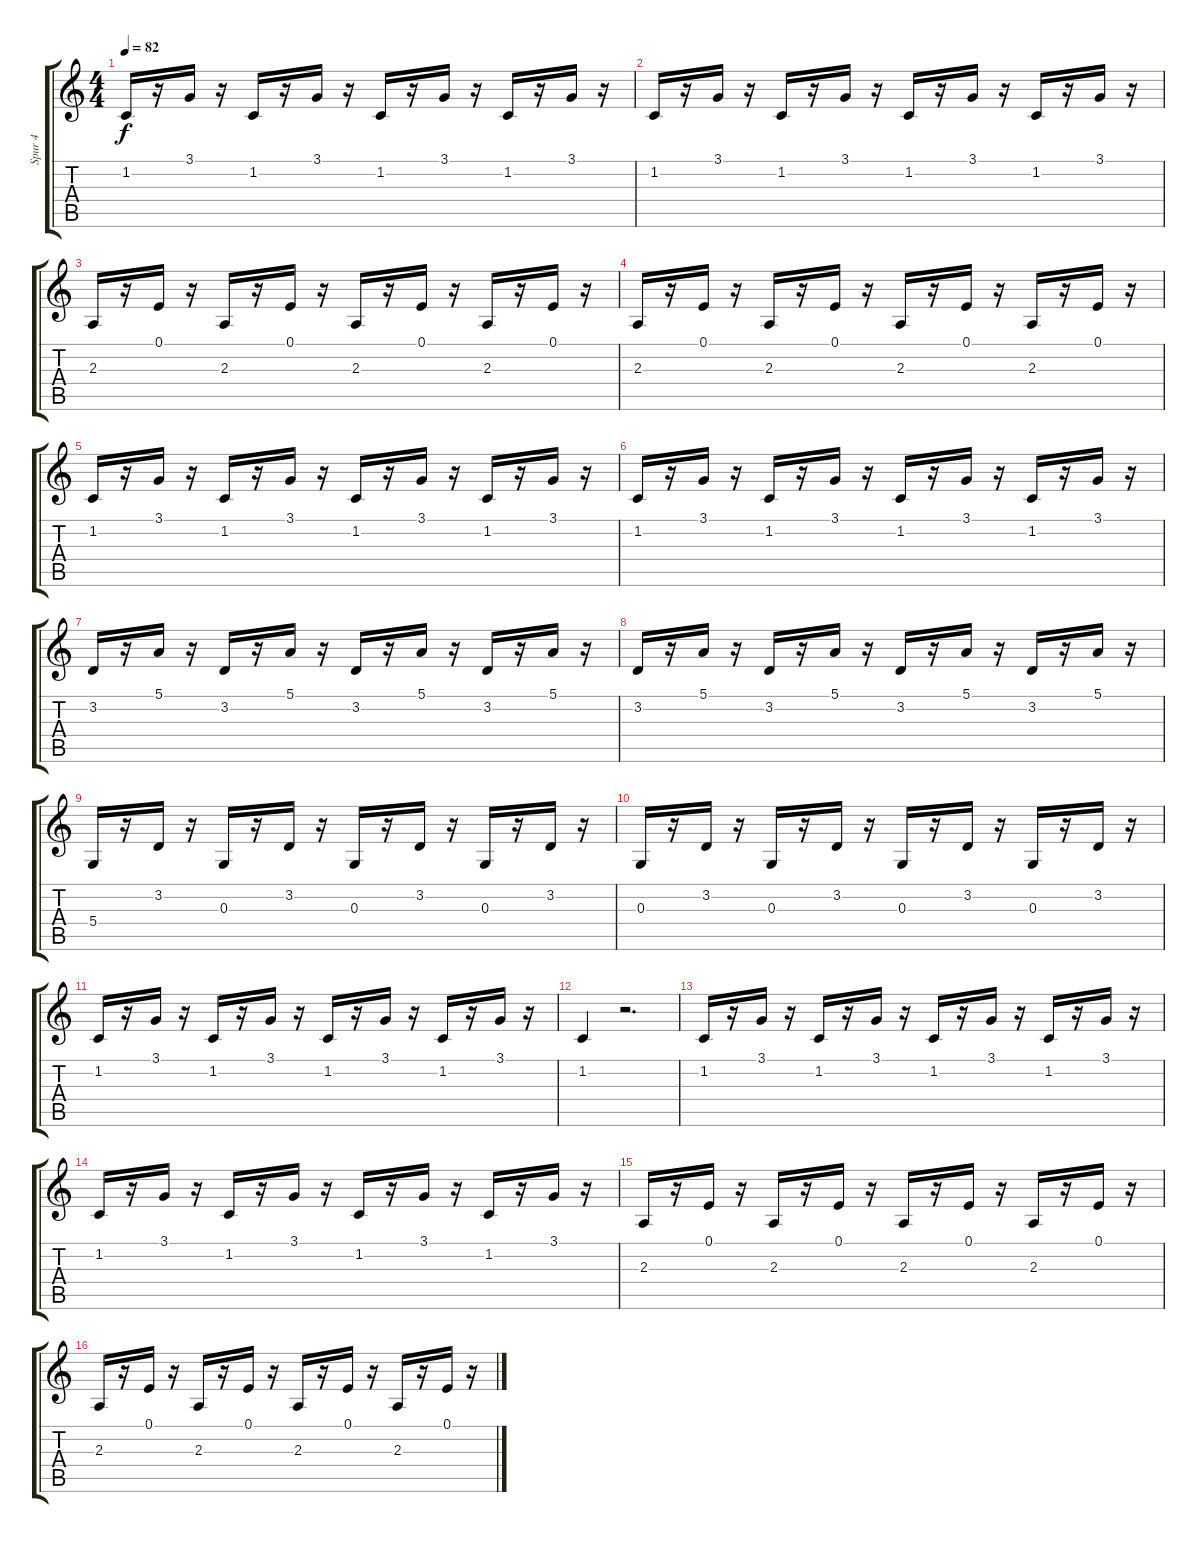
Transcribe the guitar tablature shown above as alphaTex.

\track ("Spur 4" "Spur 4") {instrument electricgrandpiano}
\staff {score tabs}
\tuning (E4 B3 G3 D3 A2 E2) {hide}
\ts (4 4)
\tempo 82
\clef g2
\ks c
1.2.16{dy f} r.16 3.1.16 r.16 1.2.16 r.16 3.1.16 r.16 1.2.16 r.16 3.1.16 r.16 1.2.16 r.16 3.1.16 r.16 |
1.2.16 r.16 3.1.16 r.16 1.2.16 r.16 3.1.16 r.16 1.2.16 r.16 3.1.16 r.16 1.2.16 r.16 3.1.16 r.16 |
2.3.16 r.16 0.1.16 r.16 2.3.16 r.16 0.1.16 r.16 2.3.16 r.16 0.1.16 r.16 2.3.16 r.16 0.1.16 r.16 |
2.3.16 r.16 0.1.16 r.16 2.3.16 r.16 0.1.16 r.16 2.3.16 r.16 0.1.16 r.16 2.3.16 r.16 0.1.16 r.16 |
1.2.16 r.16 3.1.16 r.16 1.2.16 r.16 3.1.16 r.16 1.2.16 r.16 3.1.16 r.16 1.2.16 r.16 3.1.16 r.16 |
1.2.16 r.16 3.1.16 r.16 1.2.16 r.16 3.1.16 r.16 1.2.16 r.16 3.1.16 r.16 1.2.16 r.16 3.1.16 r.16 |
3.2.16 r.16 5.1.16 r.16 3.2.16 r.16 5.1.16 r.16 3.2.16 r.16 5.1.16 r.16 3.2.16 r.16 5.1.16 r.16 |
3.2.16 r.16 5.1.16 r.16 3.2.16 r.16 5.1.16 r.16 3.2.16 r.16 5.1.16 r.16 3.2.16 r.16 5.1.16 r.16 |
5.4.16 r.16 3.2.16 r.16 0.3.16 r.16 3.2.16 r.16 0.3.16 r.16 3.2.16 r.16 0.3.16 r.16 3.2.16 r.16 |
0.3.16 r.16 3.2.16 r.16 0.3.16 r.16 3.2.16 r.16 0.3.16 r.16 3.2.16 r.16 0.3.16 r.16 3.2.16 r.16 |
1.2.16 r.16 3.1.16 r.16 1.2.16 r.16 3.1.16 r.16 1.2.16 r.16 3.1.16 r.16 1.2.16 r.16 3.1.16 r.16 |
1.2.4 r.2{d} |
1.2.16 r.16 3.1.16 r.16 1.2.16 r.16 3.1.16 r.16 1.2.16 r.16 3.1.16 r.16 1.2.16 r.16 3.1.16 r.16 |
1.2.16 r.16 3.1.16 r.16 1.2.16 r.16 3.1.16 r.16 1.2.16 r.16 3.1.16 r.16 1.2.16 r.16 3.1.16 r.16 |
2.3.16 r.16 0.1.16 r.16 2.3.16 r.16 0.1.16 r.16 2.3.16 r.16 0.1.16 r.16 2.3.16 r.16 0.1.16 r.16 |
2.3.16 r.16 0.1.16 r.16 2.3.16 r.16 0.1.16 r.16 2.3.16 r.16 0.1.16 r.16 2.3.16 r.16 0.1.16 r.16
